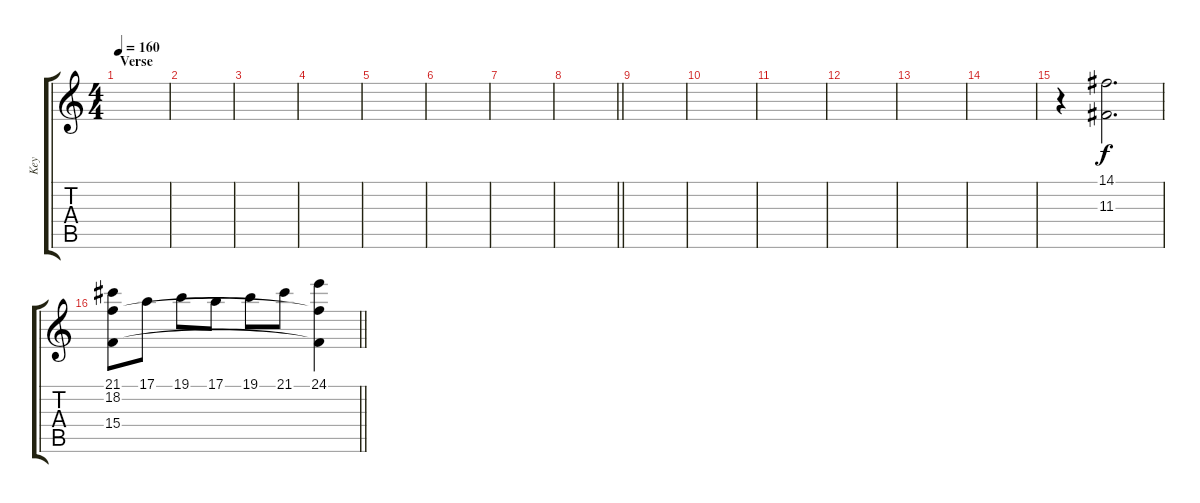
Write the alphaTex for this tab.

\track ("Key" "Key") {instrument stringensemble1}
\staff {score tabs}
\tuning (E4 B3 G3 D3 A2 E2) {hide}
\ts (4 4)
\section ("" "Verse")
\tempo 160
\clef g2
\ks c
|
|
|
|
|
|
|
\barLineRight lightlight
|
|
|
|
|
|
|
r.4 (14.1 11.3).2{d} |
\barLineRight lightlight
(21.1 18.2 15.4).8 17.1.8 19.1.8 17.1.8 19.1.8 21.1.8 (24.1 18.2{t} 15.4{t}).4
